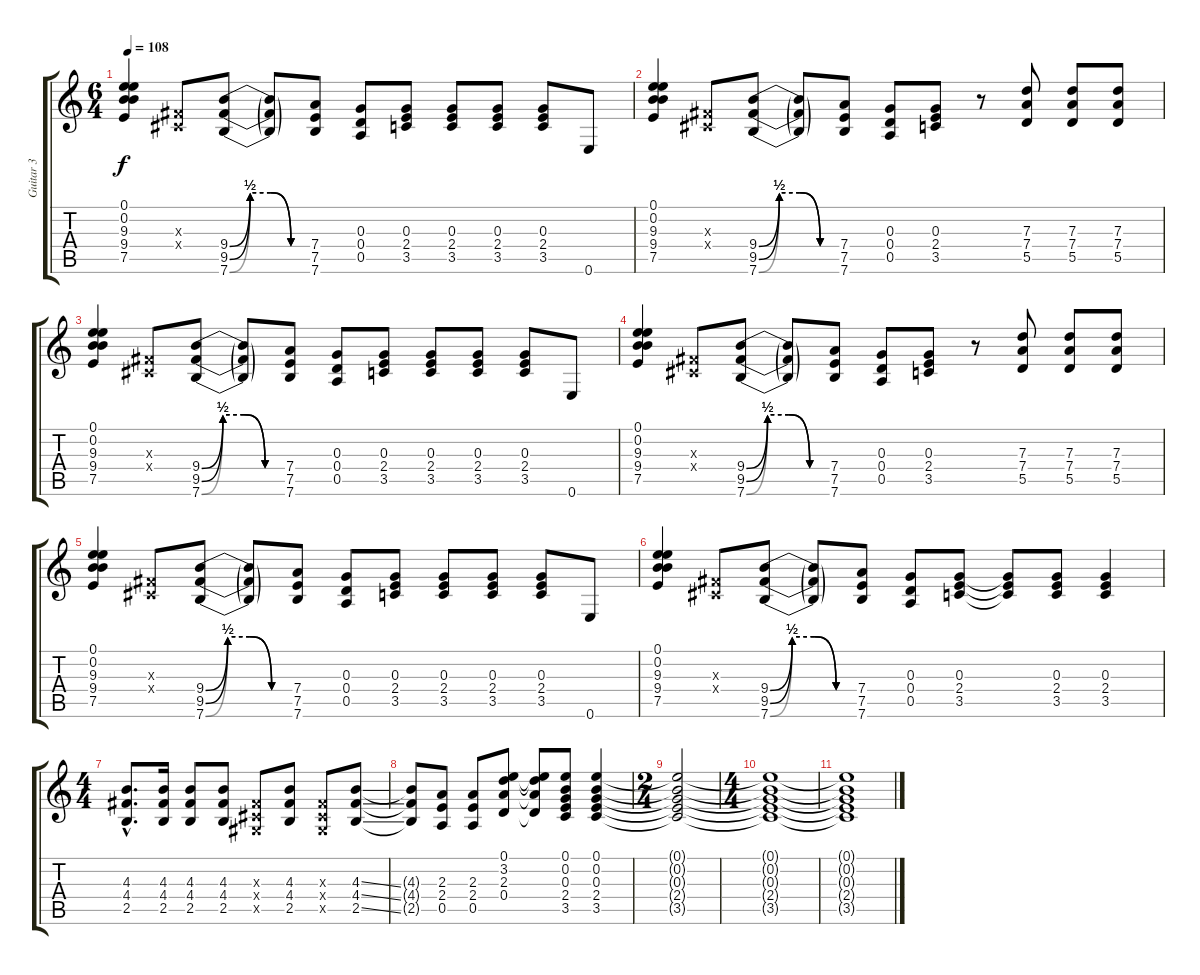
\track ("Guitar 3" "Guitar 3") {instrument overdrivenguitar}
\staff {score tabs}
\tuning (E4 B3 G3 D3 A2 E2) {hide}
\ts (6 4)
\tempo 108
\clef g2
\ks c
(0.1 0.2 9.3 9.4 7.5).4{dy f} (-1.3{x} -1.4{x}).8 (9.4{be (custom 0 0 15 2 30 2 45 0 60 0)} 9.5{be (custom 0 0 15 2 30 2 45 0 60 0)} 7.6{be (custom 0 0 15 2 30 2 45 0 60 0)}).8 (9.4{t} 9.5{t} 7.6{t}).8 (7.4 7.5 7.6).8 (0.3 0.4 0.5).8 (0.3 2.4 3.5).8 (0.3 2.4 3.5).8 (0.3 2.4 3.5).8 (0.3 2.4 3.5).8 0.6.8 |
(0.1 0.2 9.3 9.4 7.5).4 (-1.3{x} -1.4{x}).8 (9.4{be (custom 0 0 15 2 30 2 45 0 60 0)} 9.5{be (custom 0 0 15 2 30 2 45 0 60 0)} 7.6{be (custom 0 0 15 2 30 2 45 0 60 0)}).8 (9.4{t} 9.5{t} 7.6{t}).8 (7.4 7.5 7.6).8 (0.3 0.4 0.5).8 (0.3 2.4 3.5).8 r.8 (7.3 7.4 5.5).8 (7.3 7.4 5.5).8 (7.3 7.4 5.5).8 |
(0.1 0.2 9.3 9.4 7.5).4 (-1.3{x} -1.4{x}).8 (9.4{be (custom 0 0 15 2 30 2 45 0 60 0)} 9.5{be (custom 0 0 15 2 30 2 45 0 60 0)} 7.6{be (custom 0 0 15 2 30 2 45 0 60 0)}).8 (9.4{t} 9.5{t} 7.6{t}).8 (7.4 7.5 7.6).8 (0.3 0.4 0.5).8 (0.3 2.4 3.5).8 (0.3 2.4 3.5).8 (0.3 2.4 3.5).8 (0.3 2.4 3.5).8 0.6.8 |
(0.1 0.2 9.3 9.4 7.5).4 (-1.3{x} -1.4{x}).8 (9.4{be (custom 0 0 15 2 30 2 45 0 60 0)} 9.5{be (custom 0 0 15 2 30 2 45 0 60 0)} 7.6{be (custom 0 0 15 2 30 2 45 0 60 0)}).8 (9.4{t} 9.5{t} 7.6{t}).8 (7.4 7.5 7.6).8 (0.3 0.4 0.5).8 (0.3 2.4 3.5).8 r.8 (7.3 7.4 5.5).8 (7.3 7.4 5.5).8 (7.3 7.4 5.5).8 |
(0.1 0.2 9.3 9.4 7.5).4 (-1.3{x} -1.4{x}).8 (9.4{be (custom 0 0 15 2 30 2 45 0 60 0)} 9.5{be (custom 0 0 15 2 30 2 45 0 60 0)} 7.6{be (custom 0 0 15 2 30 2 45 0 60 0)}).8 (9.4{t} 9.5{t} 7.6{t}).8 (7.4 7.5 7.6).8 (0.3 0.4 0.5).8 (0.3 2.4 3.5).8 (0.3 2.4 3.5).8 (0.3 2.4 3.5).8 (0.3 2.4 3.5).8 0.6.8 |
(0.1 0.2 9.3 9.4 7.5).4 (-1.3{x} -1.4{x}).8 (9.4{be (custom 0 0 15 2 30 2 45 0 60 0)} 9.5{be (custom 0 0 15 2 30 2 45 0 60 0)} 7.6{be (custom 0 0 15 2 30 2 45 0 60 0)}).8 (9.4{t} 9.5{t} 7.6{t}).8 (7.4 7.5 7.6).8 (0.3 0.4 0.5).8 (0.3 2.4 3.5).8 (0.3{t} 2.4{t} 3.5{t}).8 (0.3 2.4 3.5).8 (0.3 2.4 3.5).4 |
\ts (4 4)
(4.3{hac} 4.4{hac} 2.5{hac}).8{d} (4.3 4.4 2.5).16 (4.3 4.4 2.5).8 (4.3 4.4 2.5).8 (-1.3{x} -1.4{x} -1.5{x}).8 (4.3 4.4 2.5).8 (-1.3{x} -1.4{x} -1.5{x}).8 (4.3{ss} 4.4{ss} 2.5{ss}).8 |
(4.3{t} 4.4{t} 2.5{t}).8 (2.3 2.4 0.5).8 (2.3 2.4 0.5).8 (0.1 3.2 2.3 0.4).8 (0.1{t} 3.2{t} 2.3{t} 0.4{t}).8 (0.1 0.2 0.3 2.4 3.5).8 (0.1 0.2 0.3 2.4 3.5).4 |
\ts (2 4)
(0.1{t} 0.2{t} 0.3{t} 2.4{t} 3.5{t}).2 |
\ts (4 4)
(0.1{t} 0.2{t} 0.3{t} 2.4{t} 3.5{t}).1 |
(0.1{t} 0.2{t} 0.3{t} 2.4{t} 3.5{t}).1
